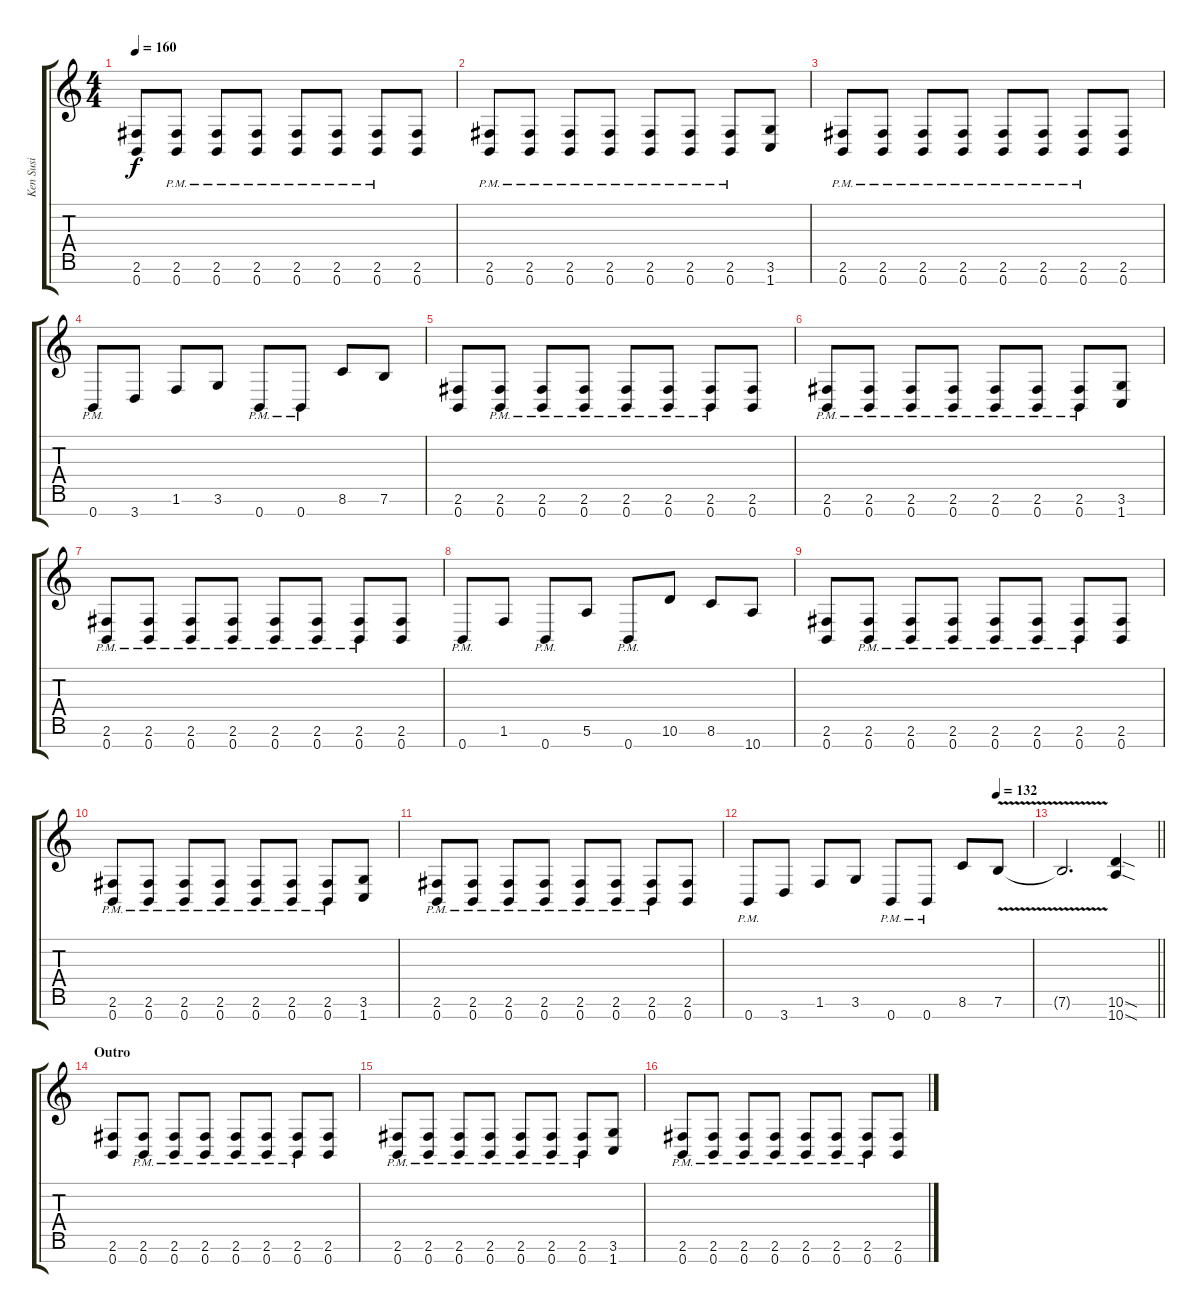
\track ("Ken Susi" "Ken Susi") {instrument distortionguitar}
\staff {score tabs}
\tuning (E4 B3 G3 D3 A2 E2 B1) {hide}
\ts (4 4)
\tempo 160
\clef g2
\ks c
(2.6 0.7).8{dy f} (2.6{pm} 0.7{pm}).8 (2.6{pm} 0.7{pm}).8 (2.6{pm} 0.7{pm}).8 (2.6{pm} 0.7{pm}).8 (2.6{pm} 0.7{pm}).8 (2.6{pm} 0.7{pm}).8 (2.6 0.7).8 |
(2.6{pm} 0.7{pm}).8 (2.6{pm} 0.7{pm}).8 (2.6{pm} 0.7{pm}).8 (2.6{pm} 0.7{pm}).8 (2.6{pm} 0.7{pm}).8 (2.6{pm} 0.7{pm}).8 (2.6{pm} 0.7{pm}).8 (3.6 1.7).8 |
(2.6{pm} 0.7{pm}).8 (2.6{pm} 0.7{pm}).8 (2.6{pm} 0.7{pm}).8 (2.6{pm} 0.7{pm}).8 (2.6{pm} 0.7{pm}).8 (2.6{pm} 0.7{pm}).8 (2.6{pm} 0.7{pm}).8 (2.6 0.7).8 |
0.7{pm}.8 3.7.8 1.6.8 3.6.8 0.7{pm}.8 0.7{pm}.8 8.6.8 7.6.8 |
(2.6 0.7).8 (2.6{pm} 0.7{pm}).8 (2.6{pm} 0.7{pm}).8 (2.6{pm} 0.7{pm}).8 (2.6{pm} 0.7{pm}).8 (2.6{pm} 0.7{pm}).8 (2.6{pm} 0.7{pm}).8 (2.6 0.7).8 |
(2.6{pm} 0.7{pm}).8 (2.6{pm} 0.7{pm}).8 (2.6{pm} 0.7{pm}).8 (2.6{pm} 0.7{pm}).8 (2.6{pm} 0.7{pm}).8 (2.6{pm} 0.7{pm}).8 (2.6{pm} 0.7{pm}).8 (3.6 1.7).8 |
(2.6{pm} 0.7{pm}).8 (2.6{pm} 0.7{pm}).8 (2.6{pm} 0.7{pm}).8 (2.6{pm} 0.7{pm}).8 (2.6{pm} 0.7{pm}).8 (2.6{pm} 0.7{pm}).8 (2.6{pm} 0.7{pm}).8 (2.6 0.7).8 |
0.7{pm}.8 1.6.8 0.7{pm}.8 5.6.8 0.7{pm}.8 10.6.8 8.6.8 10.7.8 |
(2.6 0.7).8 (2.6{pm} 0.7{pm}).8 (2.6{pm} 0.7{pm}).8 (2.6{pm} 0.7{pm}).8 (2.6{pm} 0.7{pm}).8 (2.6{pm} 0.7{pm}).8 (2.6{pm} 0.7{pm}).8 (2.6 0.7).8 |
(2.6{pm} 0.7{pm}).8 (2.6{pm} 0.7{pm}).8 (2.6{pm} 0.7{pm}).8 (2.6{pm} 0.7{pm}).8 (2.6{pm} 0.7{pm}).8 (2.6{pm} 0.7{pm}).8 (2.6{pm} 0.7{pm}).8 (3.6 1.7).8 |
(2.6{pm} 0.7{pm}).8 (2.6{pm} 0.7{pm}).8 (2.6{pm} 0.7{pm}).8 (2.6{pm} 0.7{pm}).8 (2.6{pm} 0.7{pm}).8 (2.6{pm} 0.7{pm}).8 (2.6{pm} 0.7{pm}).8 (2.6 0.7).8 |
\tempo (132 0.875)
0.7{pm}.8 3.7.8 1.6.8 3.6.8 0.7{pm}.8 0.7{pm}.8 8.6.8 7.6{v}.8 |
\barLineRight lightlight
7.6{t}.2{d} (10.6{sod} 10.7{sod}).4 |
\section ("" "Outro")
(2.6 0.7).8 (2.6{pm} 0.7{pm}).8 (2.6{pm} 0.7{pm}).8 (2.6{pm} 0.7{pm}).8 (2.6{pm} 0.7{pm}).8 (2.6{pm} 0.7{pm}).8 (2.6{pm} 0.7{pm}).8 (2.6 0.7).8 |
(2.6{pm} 0.7{pm}).8 (2.6{pm} 0.7{pm}).8 (2.6{pm} 0.7{pm}).8 (2.6{pm} 0.7{pm}).8 (2.6{pm} 0.7{pm}).8 (2.6{pm} 0.7{pm}).8 (2.6{pm} 0.7{pm}).8 (3.6 1.7).8 |
(2.6{pm} 0.7{pm}).8 (2.6{pm} 0.7{pm}).8 (2.6{pm} 0.7{pm}).8 (2.6{pm} 0.7{pm}).8 (2.6{pm} 0.7{pm}).8 (2.6{pm} 0.7{pm}).8 (2.6{pm} 0.7{pm}).8 (2.6 0.7).8
